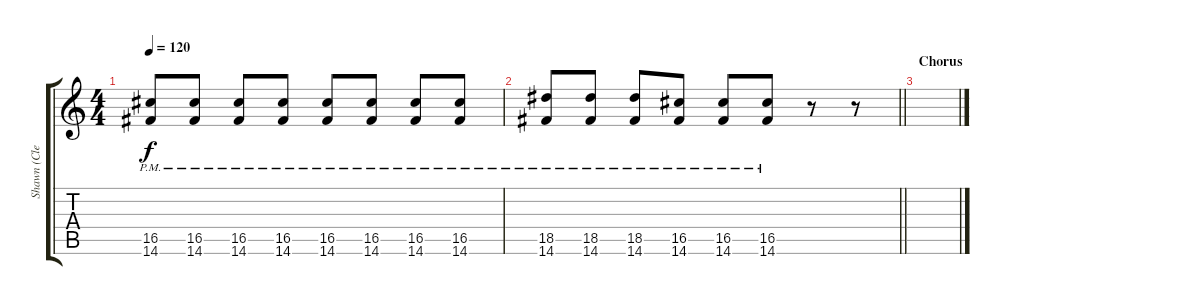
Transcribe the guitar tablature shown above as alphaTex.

\track ("Shawn (Clean)" "Shawn (Cle") {instrument acousticguitarnylon}
\staff {score tabs}
\tuning (E4 B3 G3 D3 A2 E2) {hide}
\ts (4 4)
\tempo 120
\clef g2
\ks c
(16.5{pm} 14.6{pm}).8{dy f} (16.5{pm} 14.6{pm}).8 (16.5{pm} 14.6{pm}).8 (16.5{pm} 14.6{pm}).8 (16.5{pm} 14.6{pm}).8 (16.5{pm} 14.6{pm}).8 (16.5{pm} 14.6{pm}).8 (16.5{pm} 14.6{pm}).8 |
\barLineRight lightlight
(18.5{pm} 14.6{pm}).8 (18.5{pm} 14.6{pm}).8 (18.5{pm} 14.6{pm}).8 (16.5{pm} 14.6{pm}).8 (16.5{pm} 14.6{pm}).8 (16.5{pm} 14.6{pm}).8 r.8 r.8 |
\section ("" "Chorus")
